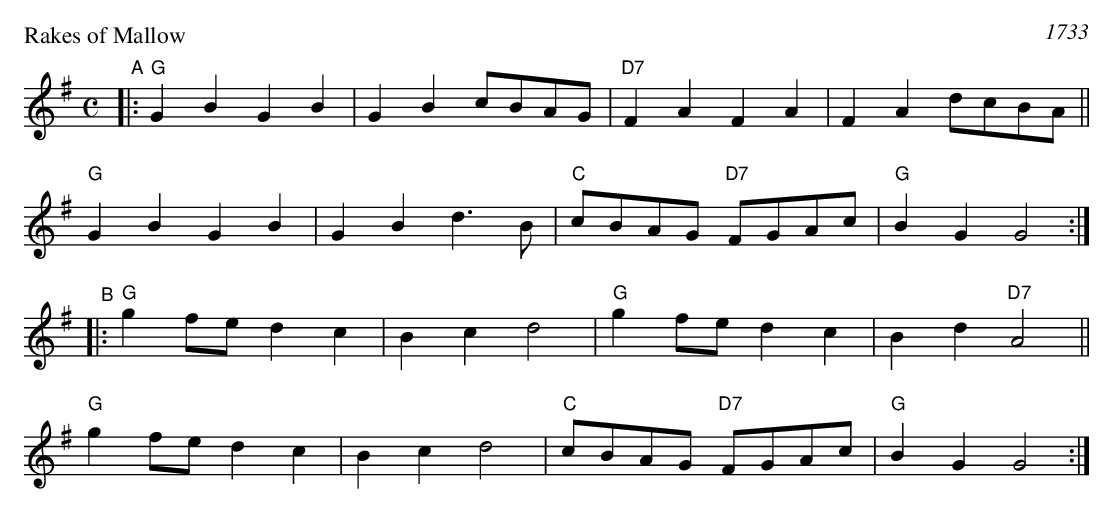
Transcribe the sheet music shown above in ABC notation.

X:1
P: Rakes of Mallow
O: 1733
M: C
L: 1/4
K: G
"^A"|:\
"G"GB GB | GB c/B/A/G/ | "D7"FA FA | FA d/c/B/A/ ||
"G"GB GB | GB d>B | "C"c/B/A/G/ "D7"F/G/A/c/ | "G"BG G2 :|
"^B"|:\
"G"gf/e/ dc | Bc d2 | "G"gf/e/ dc | Bd "D7"A2 ||
"G"gf/e/ dc | Bc d2 | "C"c/B/A/G/ "D7"F/G/A/c/ | "G"BG G2 :|
